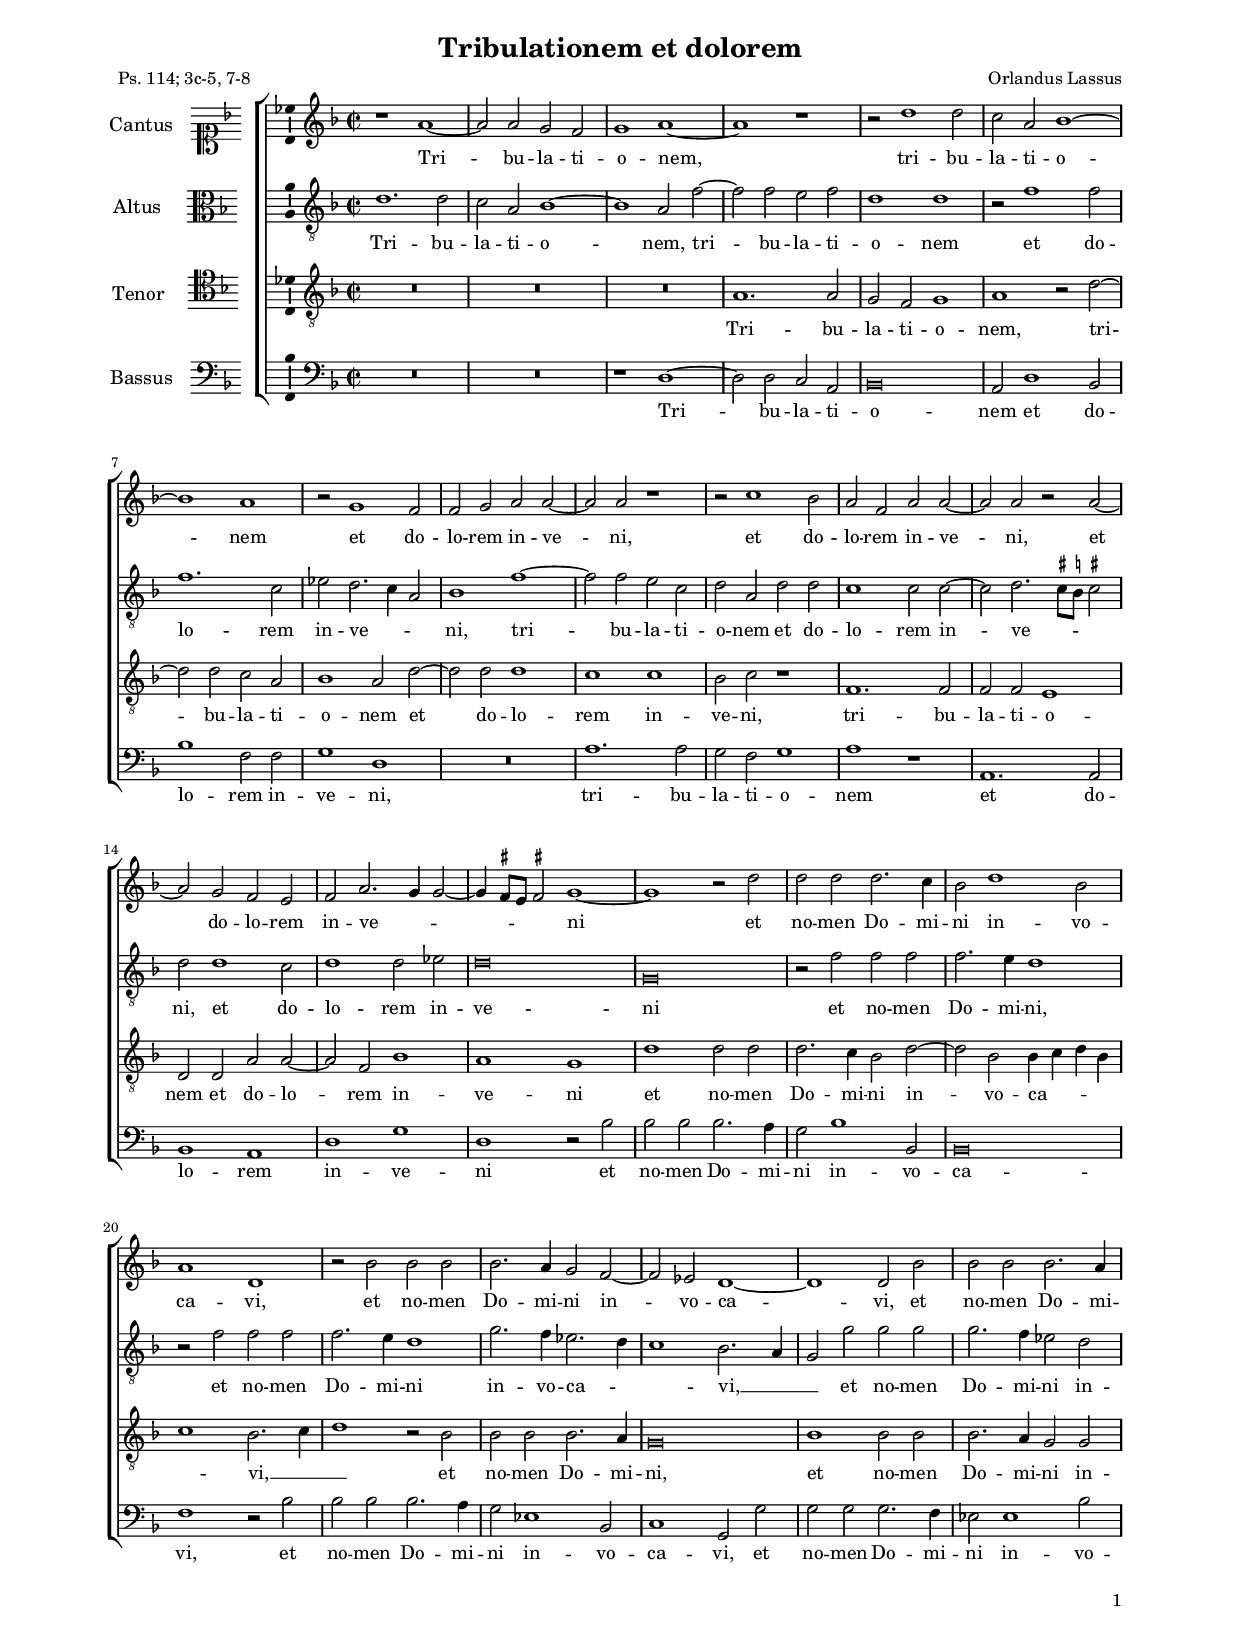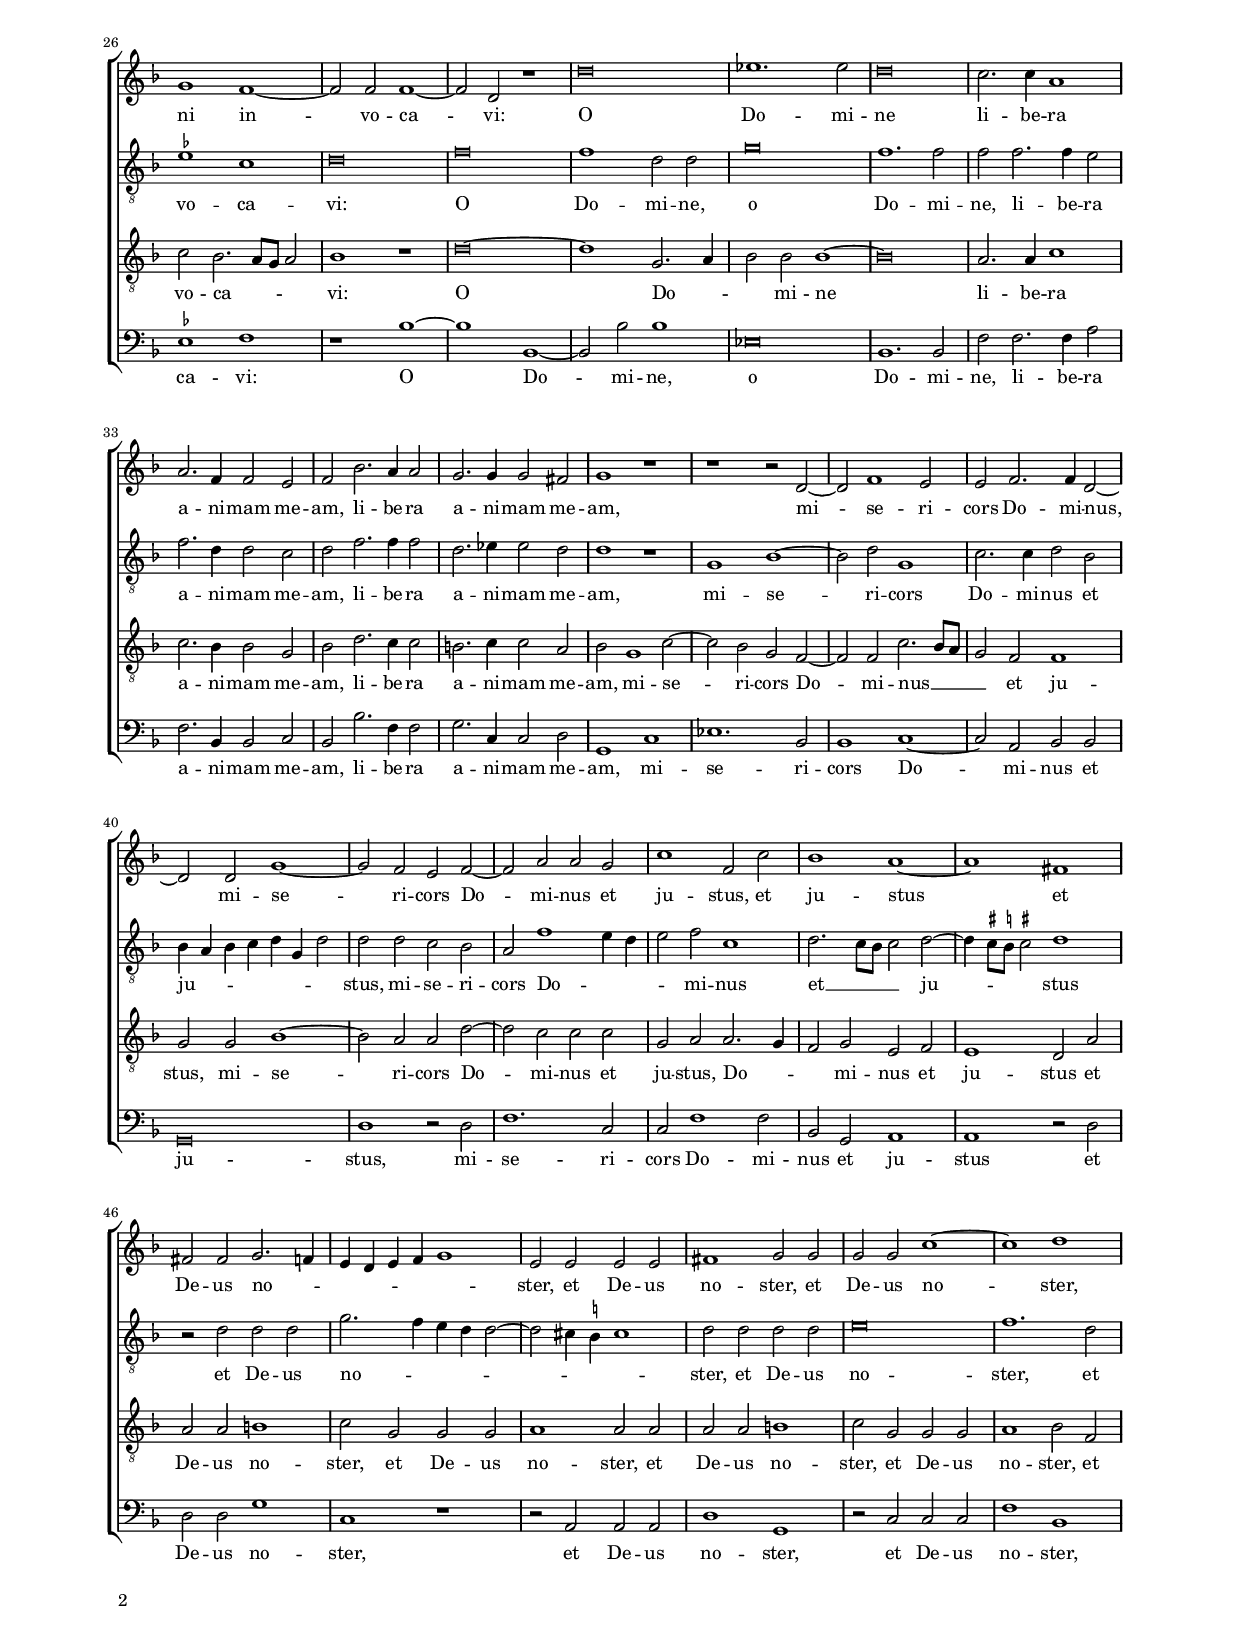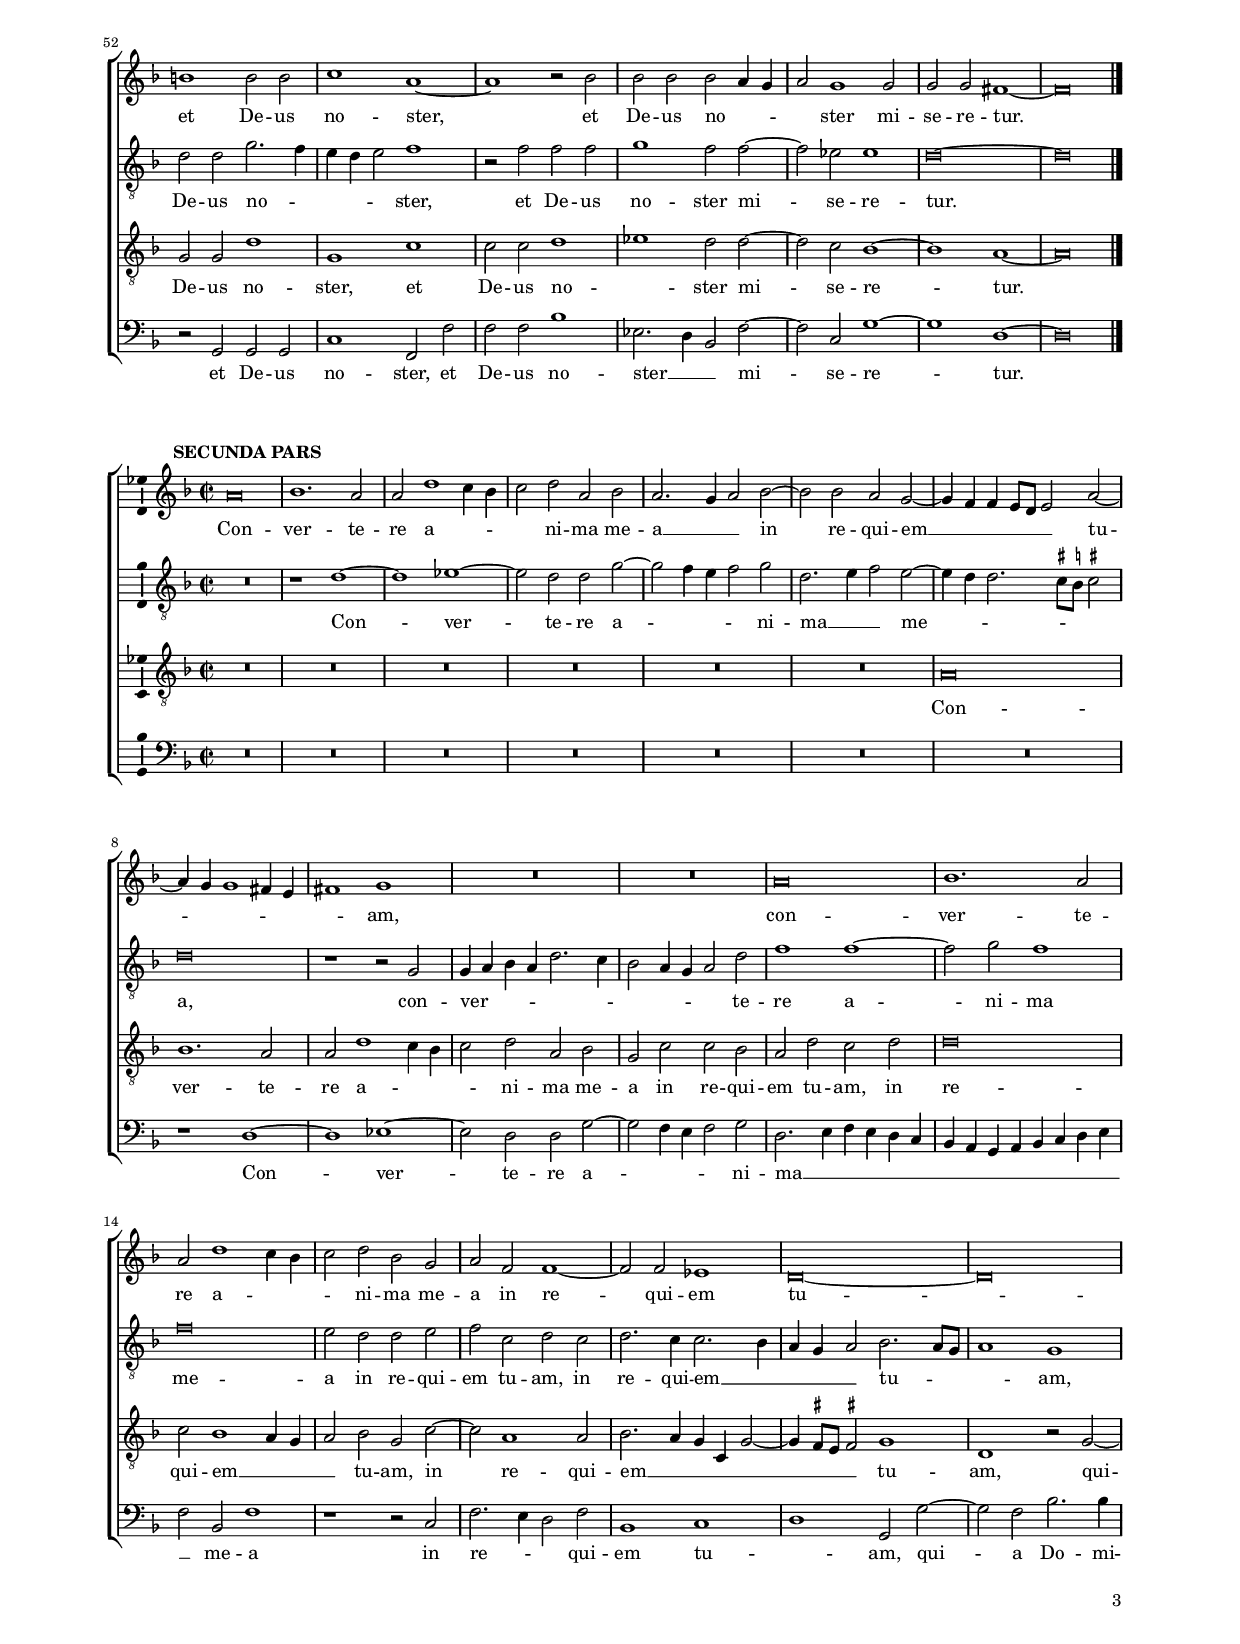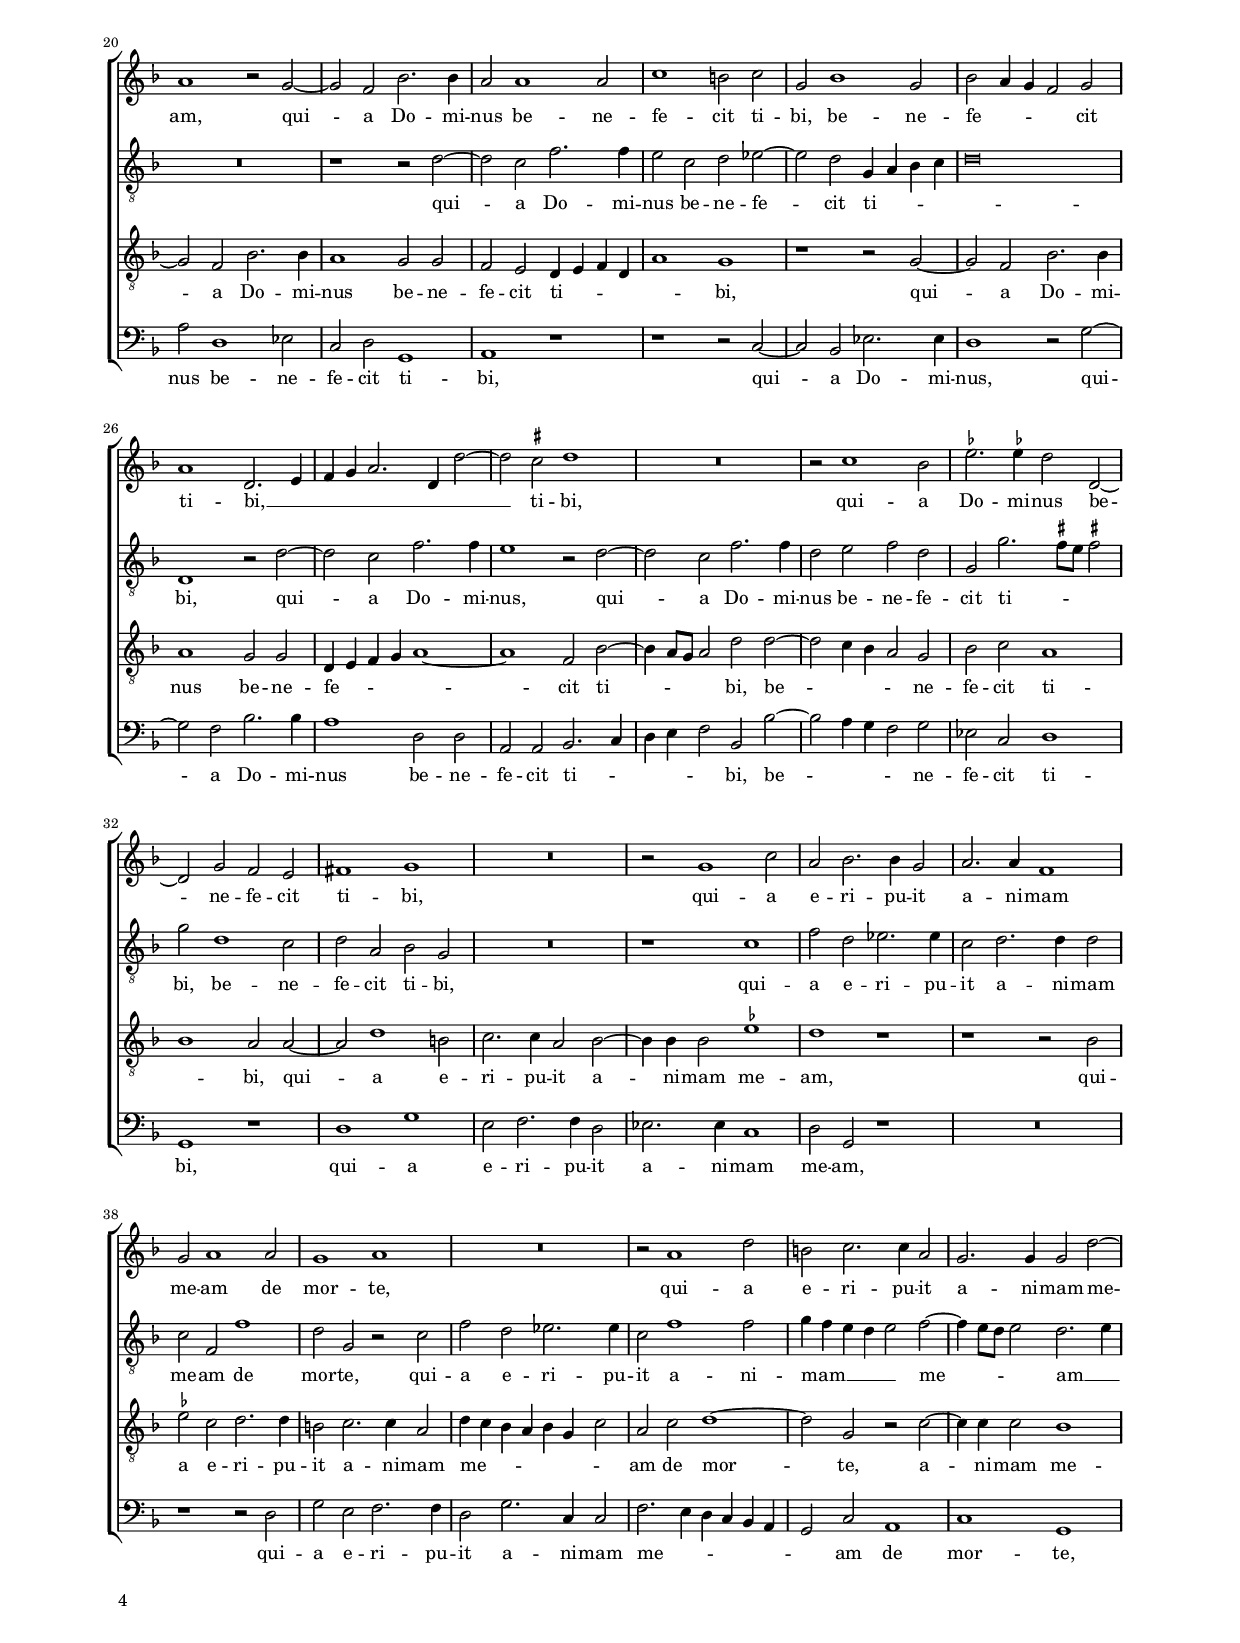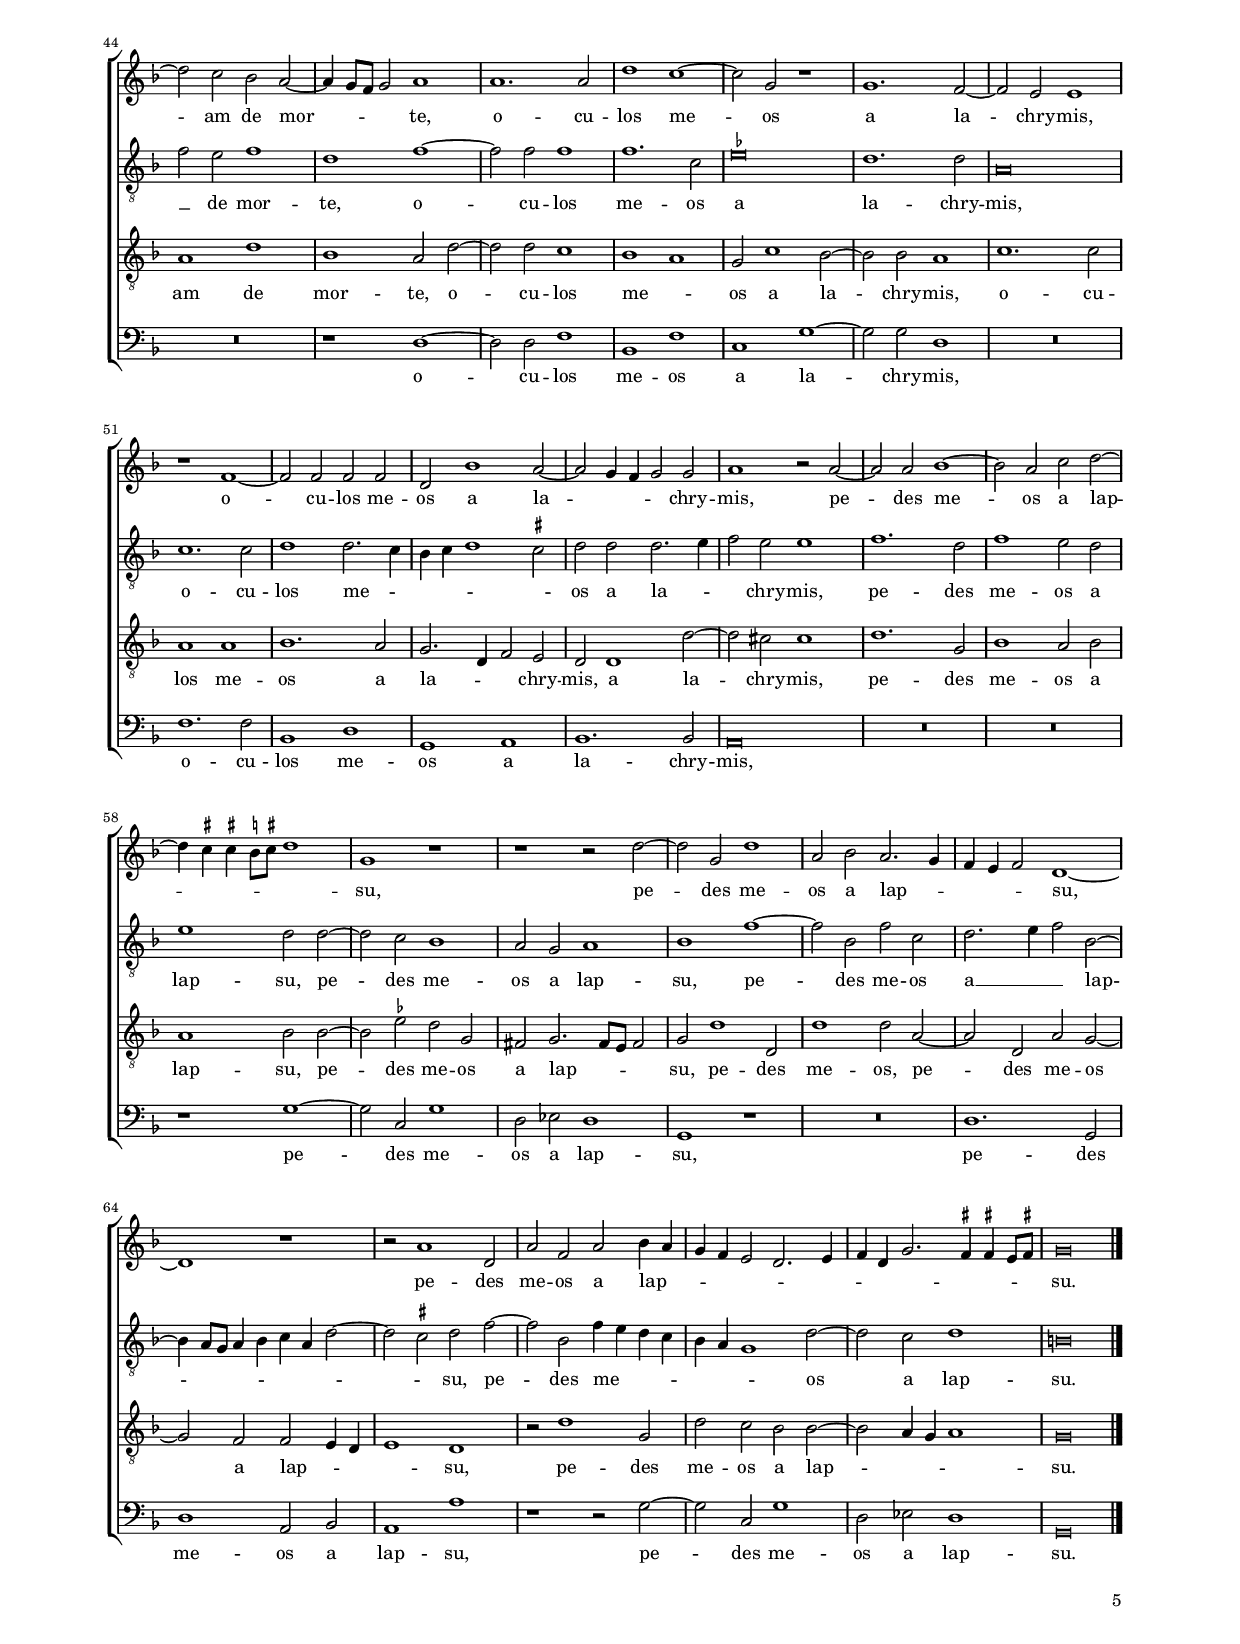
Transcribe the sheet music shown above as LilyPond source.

\header
{
  title="Tribulationem et dolorem"
  composer="Orlandus Lassus"
  poet="Ps. 114; 3c-5, 7-8"
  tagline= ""
}

\version "2.24.0"
\include "deutsch.ly"
#(set-global-staff-size 15)
% #(set-default-paper-size "letter")
#(ly:set-option 'point-and-click #f)


	ficta = { \once \set suggestAccidentals = ##t }
	
	forget = #(define-music-function (music) (ly:music?) #{
		\accidentalStyle forget
		$music
		\accidentalStyle default
		#})


\paper
	{
	top-margin = 1.8 \cm
	bottom-margin = 1.2 \cm
	left-margin = 2 \cm
	right-margin = 2 \cm
	ragged-bottom = ##f
	ragged-last-bottom = ##f
	print-page-number = ##f
	score-system-spacing = #'((basic-distance . 16) (minimum-distance . 14) (padding . 5) (strechability . 150))
	system-system-spacing = #'((basic-distance . 16) (minimum-distance . 14) (padding . 5) (strechability . 150))
	oddFooterMarkup=\markup   \fill-line { "" \fromproperty #'page:page-number-string }
	evenFooterMarkup=\markup  \fill-line { \fromproperty #'page:page-number-string "" }
	last-bottom-spacing = #'((basic-distance . 12) (minimum-distance . 7) (padding . 4))
%	systems-per-page = 3
%	min-systems-per-page = 3
	}

global = {
	\key f \major
	\time 2/2 \set Score.measureLength = #(ly:make-moment 2/1)
	\skip 1*2*58 \bar "|."
	}
	

incipitcantus = \markup { \score {
	{
	\set Staff.instrumentName = \markup { \fontsize #1 "Cantus" }
	\key f \major
	\clef soprano
	s4 \bar ""
	}
	\layout  {
	raggedright = ##t
	indent = 1.6 \cm
	line-width = 2.4\cm
	\context { \Staff \remove Time_signature_engraver }
	\override Staff.Clef.Y-extent = #'(0 . 0)
	}} \hspace #1 }
      
      
incipitaltus = \markup { \score {
	{
	\set Staff.instrumentName = \markup { \fontsize #1 "Altus" }
	\key f \major
	\clef alto
	s4 \bar ""
	}
	\layout  {
	raggedright = ##t
	indent = 1.6 \cm
	line-width = 2.4\cm
	\context { \Staff \remove Time_signature_engraver }
	\override Staff.Clef.Y-extent = #'(0 . 0)
	}} \hspace #1 }


incipittenor = \markup { \score {
	{
	\set Staff.instrumentName = \markup { \fontsize #1 "Tenor" }
	\key f \major
	\clef tenor
	s4 \bar ""
	}
	\layout  {
	raggedright = ##t
	indent = 1.6 \cm
	line-width = 2.4\cm
	\context { \Staff \remove Time_signature_engraver }
	\override Staff.Clef.Y-extent = #'(0 . 0)
	}} \hspace #1 }
      
      
incipitbassus = \markup { \score {
	{
	\set Staff.instrumentName = \markup { \fontsize #1 "Bassus" }
	\key f \major
	\clef bass
	s4 \bar ""
	}
	\layout  {
	raggedright = ##t
	indent = 1.6 \cm
	line-width = 2.4\cm
	\context { \Staff \remove Time_signature_engraver }
	\override Staff.Clef.Y-extent = #'(0 . 0)
	}} \hspace #1 }


cantus =  \relative c''
	{
	r1 a~
	a2 a g f
	g1 a~
	a1 r
%5
	r2 d1 d2 |
	c2 a b1~
	b1 a
	r2 g1 f2
	f2 g a a~
%10
	a2 a r1 |
	r2 c1 b2
	a2 f a a~
	a2 a r a~
	a2 g f e
%15
	f2 a2. g4 g2~ |
	g4 \ficta fis8 e \ficta fis!2 g1~
	g1 r2 d'
	d2 d d2. c4
	b2 d1 b2
%20
	a1 d, |
	r2 b' b b
	b2. a4 g2 f~
	f2 es d1~
	d1 d2 b'
%25
	b2 b b2. a4 |
	g1 f~
	f2 f f1~
	f2 d r1
	d'\breve
%30
	es1. es2 |
	d\breve
	c2. c4 a1
	a2. f4 f2 e
	f2 b2. a4 a2
%35
	g2. g4 g2 fis |
	g1 r
	r1 r2 d~
	d2 f1 e2
	e2 f2. f4 d2~
%40
	d2 d g1~ |
	g2 f e f~
	f2 a a g
	c1 f,2 c'
	b1 a~
%45
	a1 fis |
	fis2 fis g2. f4
	e4 d e f g1
	e2 e e e
	fis1 g2 g
%50
	g2 g c1~ |
	c1 d
	h1 h2 h
	c1 a~
	a1 r2 b
%55
	b2 b b a4 g |
	a2 g1 g2
	g2 g fis1~
	fis\breve |
	}


altus =  \relative c'
	{
	d1. d2
	c2 a b1~
	b1 a2 f'~
	f2 f e f
%5
	d1 d |
	r2 f1 f2
	f1. c2
	es2 d2. c4 a2
	b1 f'~
%10
	f2 f e c |
	d2 a d d
	c1 c2 c~
	c2 d2. \ficta cis8 \ficta h \ficta cis!2
	d2 d1 c2 %\ficta cis2
%15
	d1 d2 es |
	d\breve
	g,\breve
	r2 f' f f
	f2. e4 d1
%20
	r2 f f f |
	f2. e4 d1
	g2. f4 es2. d4
	c1 b2. a4
	g2 g' g g
%25
	g2. f4 es2 d |
	\ficta es1 c
	d\breve
	f\breve
	f1 d2 d
%30
	g\breve |
	f1. f2
	f2 f2. f4 e2
	f2. d4 d2 c
	d2 f2. f4 f2
%35
	d2. es4 es2 d |
	d1 r
	g,1 b~
	b2 d g,1
	c2. c4 d2 b
%40
	b4 a b c d g, d'2 |
	d2 d c b
	a2 f'1 e4 d
	e2 f c1
	d2. c8 b c2 d~
%45
	d4 \ficta cis8 \ficta h \ficta cis!2 d1 |
	r2 d d d
	g2. f4 e d d2~
	d2 cis4 \ficta h cis1
	d2 d d d
%50
	e\breve |
	f1. d2
	d2 d g2. f4
	e4 d e2 f1
	r2 f f f
%55
	g1 f2 f~ |
	f2 es es1
	d\breve~
	d\breve |
	}


tenor =  \relative c'
	{
	R\breve
	R\breve
	R\breve
	a1. a2
%5
	g2 f g1 |
	a1 r2 d~
	d2 d c a
	b1 a2 d~
	d2 d d1
%10
	c1 c |
	b2 c r1
	f,1. f2
	f2 f e1
	d2 d a' a~
%15
	a2 f b1 |
	a1 g
	d'1 d2 d
	d2. c4 b2 d~
	d2 b b4 c d b
%20
	c1 b2. c4 |
	d1 r2 b
	b2 b b2. a4
	g\breve
	b1 b2 b
%25
	b2.a4 g2 g |
	c2 b2. a8 g a2
	b1 r
	d\breve~
	d1 g,2. a4
%30
	b2 b b1~ |
	b\breve
	a2. a4 c1
	c2. b4 b2 g
	b2 d2. c4 c2
%35
	h2. c4 c2 a |
	b2 g1 c2~
	c2 b g f~
	f2 f c'2. b8 a
	g2 f f1
%40
	g2 g b1~ |
	b2 a a d~
	d2 c c c
	g2 a a2. g4
	f2 g e f
%45
	e1 d2 a' |
	a2 a h1
	c2 g g g
	a1 a2 a
	a2 a h1
%50
	c2 g g g |
	a1 b2 f
	g2 g d'1
	g,1 c
	c2 c d1
%55
	es1 d2 d~ |
	d2 c b1~
	b1 a~
	a\breve |
	}


bassus  =  \relative c
	{
	R\breve
	R\breve
	r1 d~
	d2 d c a
%5
	b\breve |
	a2 d1 b2
	b'1 f2 f
	g1 d
	R\breve
%10
	a'1. a2 |
	g2 f g1
	a1 r
	a,1. a2
	b1 a
%15
	d1 g |
	d1 r2 b'
	b2 b b2. a4
	g2 b1 b,2
	b\breve
%20
	f'1 r2 b |
	b2 b b2. a4
	g2 es1 b2
	c1 g2 g'
	g2 g g2. f4
%25
	es2 es1 b'2 |
	\ficta es,1 f
	r1 b~
	b1 b,~
	b2 b' b1
%30
	es,\breve |
	b1. b2
	f'2 f2. f4 a2
	f2. b,4 b2 c
	b2 b'2. f4 f2
%35
	g2. c,4 c2 d |
	g,1 c
	es1. b2
	b1 c~
	c2 a b b
%40
	g\breve |
	d'1 r2 d
	f1. c2
	c2 f1 f2
	b,2 g a1
%45
	a1 r2 d |
	d2 d g1
	c,1 r
	r2 a a a
	d1 g,
%50
	r2 c c c |
	f1 b,
	r2 g g g
	c1 f,2 f'
	f2 f b1
%55
	es,2. d4 b2 f'~ |
	f2 c g'1~
	g1 d~
	d\breve |
	}


lyricscantus = \lyricmode {
	Tri -- bu -- la -- ti -- o -- nem,
	tri -- bu -- la -- ti -- o -- nem
	et do -- lo -- rem in -- ve -- ni,
	et do -- lo -- rem in -- ve -- ni,
	et do -- lo -- rem in -- ve -- _ _ _ _ _ ni
	et no -- men Do -- mi -- ni in -- vo -- ca -- vi,
	et no -- men Do -- mi -- ni in -- vo -- ca -- vi,
	et no -- men Do -- mi -- ni in -- vo -- ca -- vi:
	O Do -- mi -- ne
	li -- be -- ra a -- ni -- mam me -- am,
	li -- be -- ra a -- ni -- mam me -- am,
	mi -- se -- ri -- cors Do -- mi -- nus,
	mi -- se -- ri -- cors Do -- mi -- nus
	et ju -- stus,
	et ju -- stus
	et De -- us no -- _ _ _ _ _ _ ster,
	et De -- us no -- ster,
	et De -- us no -- ster,
	et De -- us no -- ster,
	et De -- us no -- _ _ _ ster
	mi -- se -- re -- tur.
	}


lyricsaltus = \lyricmode {
	Tri -- bu -- la -- ti -- o -- nem,
	tri -- bu -- la -- ti -- o -- nem
	et do -- lo -- rem in -- ve -- _ _ ni,
	tri -- bu -- la -- ti -- o -- nem
	et do -- lo -- rem in -- ve -- _ _ _ ni,
	et do -- lo -- rem in -- ve -- ni
	et no -- men Do -- mi -- ni,
	et no -- men Do -- mi -- ni in -- vo -- ca -- _ _ vi, __ _ _
	et no -- men Do -- mi -- ni in -- vo -- ca -- vi:
	O Do -- mi -- ne,
	o Do -- mi -- ne,
	li -- be -- ra a -- ni -- mam me -- am,
	li -- be -- ra a -- ni -- mam me -- am,
	mi -- se -- ri -- cors Do -- mi -- nus
	et ju -- _ _ _ _ _ _ stus,
	mi -- se -- ri -- cors Do -- _ _ _ mi -- nus
	et __ _ _ _ ju -- _ _ _ stus
	et De -- us no -- _ _ _ _ _ _ _ ster,
	et De -- us no -- ster,
	et De -- us no -- _ _ _ _ ster,
	et De -- us no -- ster
	mi -- se -- re -- tur.
	}


lyricstenor = \lyricmode {
	Tri -- bu -- la -- ti -- o -- nem,
	tri -- bu -- la -- ti -- o -- nem
	et do -- lo -- rem in -- ve -- ni,
	tri -- bu -- la -- ti -- o -- nem
	et do -- lo -- rem in -- ve -- ni
	et no -- men Do -- mi -- ni in -- vo -- ca -- _ _ _ _ vi, __ _ _
	et no -- men Do -- mi -- ni,
	et no -- men Do -- mi -- ni in -- vo -- ca -- _ _ _ vi:
	O Do -- _ _ mi -- ne
	li -- be -- ra a -- ni -- mam me -- am,
	li -- be -- ra a -- ni -- mam me -- am,
	mi -- se -- ri -- cors Do -- mi -- nus __ _ _ _
	et  ju -- stus,
	mi -- se -- ri -- cors Do -- mi -- nus
	et ju -- stus,
	Do -- _ _ mi -- nus
	et ju -- stus
	et De -- us no -- ster,
	et De -- us no -- ster,
	et De -- us no -- ster,
	et De -- us no -- ster,
	et De -- us no -- ster,
	et De -- us no -- _ ster
	mi -- se -- re -- tur.
	}


lyricsbassus = \lyricmode {
	Tri -- bu -- la -- ti -- o -- nem
	et do -- lo -- rem in -- ve -- ni,
	tri -- bu -- la -- ti -- o -- nem	
	et do -- lo -- rem in -- ve -- ni
	et no -- men Do -- mi -- ni in -- vo -- ca -- vi,
	et no -- men Do -- mi -- ni in -- vo -- ca -- vi,
	et no -- men Do -- mi -- ni in -- vo -- ca -- vi:
	O Do -- mi -- ne,
	o Do -- mi -- ne,
	li -- be -- ra a -- ni -- mam me -- am,
	li -- be -- ra a -- ni -- mam me -- am,
	mi -- se -- ri -- cors Do -- mi -- nus
	et ju -- stus,
	mi -- se -- ri -- cors Do -- mi -- nus
	et ju -- stus
	et De -- us no -- ster,
	et De -- us no -- ster,
	et De -- us no -- ster,
	et De -- us no -- ster,
	et De -- us no -- ster __ _ _ 
	mi -- se -- re -- tur.
	}


\score
{  
	\transpose c c {
	\new ChoirStaff \with { \override StaffGrouper.staff-staff-spacing.basic-distance = #12 }
	<<


	\new Staff << \global
	\new Voice="v1" {
		\set Staff.instrumentName=\incipitcantus
        %       \set Staff.instrumentName="S"
		\set Staff.midiInstrument = "reed organ"
		\clef violin
		\cantus }
	\new Lyrics \lyricsto "v1" {\lyricscantus }
	>>


	\new Staff << \global
	\new Voice="v2" {
		\set Staff.instrumentName=\incipitaltus
        %       \set Staff.instrumentName="A"
		\set Staff.midiInstrument = "reed organ"
		\clef "G_8" 
		\altus}
	\new Lyrics \lyricsto "v2" {\lyricsaltus }
	>>


	\new Staff << \global
	\new Voice="v3" {
		\set Staff.instrumentName=\incipittenor
        %       \set Staff.instrumentName="T"
		\set Staff.midiInstrument = "reed organ"
		\clef "G_8"
		\tenor }
	\new Lyrics \lyricsto "v3" {\lyricstenor }
	>>


	\new Staff << \global
	\new Voice="v4" {
		\set Staff.instrumentName=\incipitbassus
        %       \set Staff.instrumentName="B"
		\set Staff.midiInstrument = "reed organ"
		\clef "bass" 
		\bassus }
	\new Lyrics \lyricsto "v4" {\lyricsbassus}
	>>

	>>
	} % transpose

	\layout
	{
	indent = 2.5 \cm
%	\context { \Lyrics \override VerticalAxisGroup.nonstaff-relatedstaff-spacing.padding = #2 }
%	\context { \Lyrics \override LyricText.font-size = #1 }
	\context { \Staff \override TimeSignature.break-visibility = #end-of-line-invisible }
	\context { \Staff \consists Ambitus_engraver }
	\context { \Score \override BarNumber.padding = #2 }
	\context { \Voice \override NoteHead.style = #'baroque }
	}

\midi
	{
    	\tempo 2 = 90
	}

}

%%%%%%%%%%%%%%%%%%%%  SECUNDA PARS


global = {
	\key f \major
	\time 2/2 \set Score.measureLength = #(ly:make-moment 2/1)
	\skip 1*2*69 \bar "|."
	}


cantus =  \relative c''
	{
	a\breve
	b1. a2
	a2 d1 c4 b
	c2 d a b
%5
	a2. g4 a2 b~ |
	b2 b a g~
	g4 f f e8 d e2 a~
	a4 g g1 fis4 e
	fis1 g
%10
	R\breve |
	R\breve
	a\breve
	b1. a2
	a2 d1 c4 b
%15
	c2 d b g |
	a2 f f1~
	f2 f es1
	d\breve~
	d\breve
%20
	a'1 r2 g~ |
	g2 f b2. b4
	a2 a1 a2
	c1 h2 c
	g2 b1 g2
%25
	b2 a4 g f2 g |
	a1 d,2. e4
	f4 g a2. d,4 d'2~
	d2 \ficta cis d1
	R\breve
%30
	r2 c1 b2 |
	\ficta es2. \ficta es!4 d2 d,~
	d2 g f e
	fis1 g
	R\breve
%35
	r2 g1 c2 |
	a2 b2. b4 g2
	a2. a4 f1
	g2 a1 a2
	g1 a
%40
	R\breve |
	r2 a1 d2
	h2 c2. c4 a2
	g2. g4 g2 d'~
	d2 c b a~
%45
	a4 g8 f g2 a1 |
	a1. a2
	d1 c~
	c2 g r1
	g1. f2~
%50
	f2 e e1 |
	r1 f~
	f2 f f f
	d2 b'1 a2~
	a2 g4 f g2 g
%55
	a1 r2 a~ |
	a2 a b1~
	b2 a c d~
	d4 \ficta cis \ficta cis! \ficta h8 \ficta cis! d1
	g,1 r
%60
	r1 r2 d'~ |
	d2 g, d'1
	a2 b a2. g4
	f4 e f2 d1~
	d1 r
%65
	r2 a'1 d,2 |
	a'2 f a b4 a
	g4 f e2 d2. e4
	f4 d g2. \ficta fis4 \ficta fis! e8 \ficta fis!
	g\breve |
	}


altus =  \relative c'
	{
	R\breve
	r1 d~
	d1 es~
	es2 d d g~
%5
	g2 f4 e f2 g |
	d2. e4 f2 e~
	e4 d d2. \ficta cis8 \ficta h \ficta cis!2
	d\breve
	r1 r2 g,
%10
	g4 a b a d2. c4 |
	b2 a4 g a2 d
	f1 f~
	f2 g f1
	f\breve
%15
	e2 d d e |
	f2 c d c
	d2. c4 c2. b4
	a4 g a2 b2. a8 g
	a1 g
%20
	R\breve |
	r1 r2 d'~
	d2 c f2. f4
	e2 c d es~
	es2 d g,4 a b c
%25
	d\breve |
	d,1 r2 d'~
	d2 c f2. f4
	e1 r2 d~
	d2 c f2. f4
%30
	d2 e f d |
	g,2 g'2. \ficta fis8 e \ficta fis!2
	g2 d1 c2
	d2 a b g
	R\breve
%35
	r1 c |
	f2 d es2. es4
	c2 d2. d4 d2
	c2 f, f'1
	d2 g, r c
%40
	f2 d es2. es4 |
	c2 f1 f2
	g4 f e d e2 f~
	f4 e8 d e2 d2. e4
	f2 e f1
%45
	d1 f~ |
	f2 f f1
	f1. c2
	\ficta es\breve
	d1. d2
%50
	a\breve |
	c1. c2
	d1 d2. c4
	b4 c d1 \ficta cis2
	d2 d d2. e4
%55
	f2 e e1 |
	f1. d2
	f1 e2 d
	e1 d2 d~
	d2 c b1
%60
	a2 g a1 |
	b1 f'~
	f2 b, f' c
	d2. e4 f2 b,~
	b4 a8 g a4 b c a d2~
%65
	d2 \ficta cis d f~ |
	f2 b, f'4 e d c
	b4 a g1 d'2~
	d2 c d1
	h\breve |
	}


tenor =  \relative c'
	{
	R\breve
	R\breve
	R\breve
	R\breve
%5
	R\breve |
	R\breve
	a\breve
	b1. a2
	a2 d1 c4 b
%10
	c2 d a b |
	g2 c c b
	a2 d c d
	d\breve
	c2 b1 a4 g
%15
	a2 b g c~ |
	c2 a1 a2
	b2. a4 g4 c, g'2~
	g4 \ficta fis8 e \ficta fis!2 g1
	d1 r2 g~
%20
	g2 f b2. b4 |
	a1 g2 g
	f2 e d4 e f d
	a'1 g
	r1 r2 g~
%25
	g2 f b2. b4 |
	a1 g2 g
	d4 e f g a1~
	a1 f2 b~
	b4 a8 g a2 d d~
%30
	d2 c4 b a2 g |
	b2 c a1
	b1 a2 a~
	a2 d1 h2
	c2. c4 a2 b~
%35
	b4 b b2 \ficta es1 |
	d1 r
	r1 r2 b
	\ficta es2 c d2. d4
	h2 c2. c4 a2
%40
	d4 c b a b g c2 |
	a2 c d1~
	d2 g, r c~
	c4 c c2 b1
	a1 d
%45
	b1 a2 d~ |
	d2 d c1
	b1 a
	g2 c1 b2~
	b2 b a1
%50
	c1. c2 |
	a1 a
	b1. a2
	g2. d4 f2 e
	d2 d1 d'2~
%55
	d2 cis cis1 |
	d1. g,2
	b1 a2 b
	a1 b2 b~
	b2 \ficta es d g,
%60
	fis2 g2. fis8 e fis2 |
	g2 d'1 d,2
	d'1 d2 a~
	a2 d, a' g~
	g2 f f e4 d
%65
	e1 d |
	r2 d'1 g,2
	d'2 c b b~
	b2 a4 g a1
	g\breve |
	}


bassus  =  \relative c
	{
	R\breve
	R\breve
	R\breve
	R\breve
%5
	R\breve |
	R\breve
	R\breve
	r1 d~
	d1 es~
%10
	es2 d d g~ |
	g2 f4 e f2 g
	d2. e4 f e d c
	b4 a g a b c d e
	f2 b, f'1
%15
	r1 r2 c |
	f2. e4 d2 f
	b,1 c
	d1 g,2 g'~
	g2 f b2. b4
%20
	a2 d,1 es2 |
	c2 d g,1
	a1 r
	r1 r2 c~
	c2 b es2. es4
%25
	d1 r2 g~ |
	g2 f b2. b4
	a1 d,2 d
	a2 a b2. c4
	d4 e f2 b, b'~
%30
	b2 a4 g f2 g |
	es2 c d1
	g,1 r
	d'1 g
	e2 f2. f4 d2
%35
	es2. es4 c1 |
	d2 g, r1
	R\breve
	r1 r2 d'
	g2 e f2. f4
%40
	d2 g2. c,4 c2 |
	f2. e4 d c b a
	g2 c a1
	c1 g
	R\breve
%45
	r1 d'~ |
	d2 d f1
	b,1 f'
	c1 g'~
	g2 g d1
%50
	R\breve |
	f1. f2
	b,1 d
	g,1 a
	b1. b2
%55
	a\breve |
	R\breve
	R\breve
	r1 g'~
	g2 c, g'1
%60
	d2 es d1 |
	g,1 r
	R\breve
	d'1. g,2
	d'1 a2 b
%65
	a1 a' |
	r1 r2 g~
	g2 c, g'1
	d2 es d1
	g,\breve |
	}


lyricscantus = \lyricmode {
	Con -- ver -- te -- re a -- _ _ _ ni -- ma me -- a __ _ _ in re -- qui -- em __ _ _ _ _ _ tu -- _ _ _ _ _ am,
	con -- ver -- te -- re a -- _ _ _ ni -- ma me -- a in re -- qui -- em tu -- am,
	qui -- a Do -- mi -- nus
	be -- ne -- fe -- cit ti -- bi,
	be -- ne -- fe -- _ _ _ cit ti -- bi, __ _ _ _ _ _ _ 
	ti -- bi,
	qui -- a Do -- mi -- nus
	be -- ne -- fe -- cit ti -- bi,
	qui -- a e -- ri -- pu -- it a -- ni -- mam me -- am de mor -- te,
	qui -- a e -- ri -- pu -- it a -- ni -- mam me -- am de mor -- _ _ _ te,
	o -- cu -- los me -- os a la -- chry -- mis,
	o -- cu -- los me -- os a la -- _ _ _ chry -- mis,
	pe -- des me -- os a lap -- _ _ _ _ _ su,
	pe -- des me -- os a lap -- _ _ _ _ su,
	pe -- des me -- os a lap -- _ _ _ _ _ _ _ _ _ _ _ _ _ su.
	}


lyricsaltus = \lyricmode {
	Con -- ver -- te -- re a -- _ _ _ ni -- ma __ _ _ me -- _ _ _ _ _ a,
	con -- ver -- _ _ _ _ _ _ _ _ _ te -- re a -- ni -- ma me -- a in re -- qui -- em tu -- am,
	in re -- qui -- em __ _ _ _ _ tu -- _ _ _ am,
	qui -- a Do -- mi -- nus
	be -- ne -- fe -- cit ti -- _ _ _ _ bi,
	qui -- a Do -- mi -- nus,
	qui -- a Do -- mi -- nus
	be -- ne -- fe -- cit ti -- _ _ _ bi,
	be -- ne -- fe -- cit ti -- bi,
	qui -- a e -- ri -- pu -- it a -- ni -- mam me -- am de mor -- te,
	qui -- a e -- ri -- pu -- it a -- ni -- mam __ _ _ _ _ me -- _ _ _ am __ _ _ de mor -- te,
	o -- cu -- los me -- os a la -- chry -- mis,
	o -- cu -- los me -- _ _ _ _ _ os a la -- _ _ chry -- mis,
	pe -- des me -- os a lap -- su,
	pe -- des me -- os a lap -- su,
	pe -- des me -- os a __ _ _ lap -- _ _ _ _ _ _ _ _ su,
	pe -- des me -- _ _ _ _ _ _ os a lap -- su.
	}


lyricstenor = \lyricmode {
	Con -- ver -- te -- re a -- _ _ _ ni -- ma me -- a in re -- qui -- em tu -- am,
	in re -- qui -- em __ _ _ _ tu -- am,
	in re -- qui -- em __ _ _ _ _ _ _ _ tu -- am,
	qui -- a Do -- mi -- nus
	be -- ne -- fe -- cit ti -- _ _ _ _ bi,
	qui -- a Do -- mi -- nus
	be -- ne -- fe -- _ _ _ _ cit ti -- _ _ _ bi,
	be -- _ _ _ ne -- fe -- cit ti -- _ bi,
	qui -- a e -- ri -- pu -- it a -- ni -- mam me -- am,
	qui -- a e -- ri -- pu -- it a -- ni -- mam me -- _ _ _ _ _ _ am de mor -- te,
	a -- ni -- mam me -- am de mor -- te,
	o -- cu -- los me -- _ os a la -- chry -- mis,
	o -- cu -- los me -- os a la -- _ _ chry -- mis,
	a la -- chry -- mis,
	pe -- des me -- os a lap -- su,
	pe -- des me -- os a lap -- _ _ _ su,
	pe -- des me -- os,
	pe -- des me -- os a lap -- _ _ _ su,
	pe -- des me -- os a lap -- _ _ _ su.
	}


lyricsbassus = \lyricmode {
	Con -- ver -- te -- re a -- _ _ _ ni -- ma __ _ _ _ _ _ _ _ _ _ _ _ _ _ _ me -- a 
	in re -- _ _ qui -- em tu -- _ am,
	qui -- a Do -- mi -- nus
	be -- ne -- fe -- cit ti -- bi,
	qui -- a Do -- mi -- nus,
	qui -- a Do -- mi -- nus
	be -- ne -- fe -- cit ti -- _ _ _ _ bi,
	be -- _ _ _ ne -- fe -- cit ti -- bi,
	qui -- a e -- ri -- pu -- it a -- ni -- mam me -- am,
	qui -- a e -- ri -- pu -- it a -- ni -- mam me -- _ _ _ _ _ _ am de mor -- te,
	o -- cu -- los me -- os a la -- chry -- mis,
	o -- cu -- los me -- os a la -- chry -- mis,
	pe -- des me -- os a lap -- su,
	pe -- des me -- os a lap -- su,
	pe -- des me -- os a lap -- su.
	}


\score
{  
	\transpose c c {
	\new ChoirStaff \with { \override StaffGrouper.staff-staff-spacing.basic-distance = #12 }
	<<

	\new Staff <<\global
	\new Voice="v1" {
	  %\set Staff.instrumentName="Cantus"
		\set Staff.midiInstrument = "reed organ"
		\clef violin
		\cantus }
	\new Lyrics \lyricsto "v1" {\lyricscantus }
	>>


	\new Staff << \global
	\new Voice="v2" {
	  %\set Staff.instrumentName="Altus"
		\set Staff.midiInstrument = "reed organ"
		\clef "G_8" 
		\altus}
	\new Lyrics \lyricsto "v2" {\lyricsaltus }
	>>


	\new Staff <<\global
	\new Voice="v3" {
	  %\set Staff.instrumentName="Tenor"
		\set Staff.midiInstrument = "reed organ"
		\clef "G_8"
		\tenor }
	\new Lyrics \lyricsto "v3" {\lyricstenor }
	>>


	\new Staff <<\global
	\new Voice="v4" {
	  %\set Staff.instrumentName="Bassus"
		\set Staff.midiInstrument = "reed organ"
		\clef "bass" 
		\bassus }
	\new Lyrics \lyricsto "v4" {\lyricsbassus}
	>>

	>>
	} % transpose
		
	\layout
	{
	indent = 0 \cm
%	\context { \Lyrics \override VerticalAxisGroup.nonstaff-relatedstaff-spacing.padding = #2 }
%	\context { \Lyrics \override LyricText.font-size = #1 }
	\context { \Staff \override TimeSignature.break-visibility = #end-of-line-invisible }
	\context { \Staff \consists Ambitus_engraver }
	\context { \Score \override BarNumber.padding = #2 }
	\context { \Voice \override NoteHead.style = #'baroque }
	}
    
	\header { piece = \markup { \hspace #7 \column { \raise #2  \transparent "x" \bold "SECUNDA PARS"} } }
	
\midi
	{
    	\tempo 2 = 90
	}
	
}

% EOF
